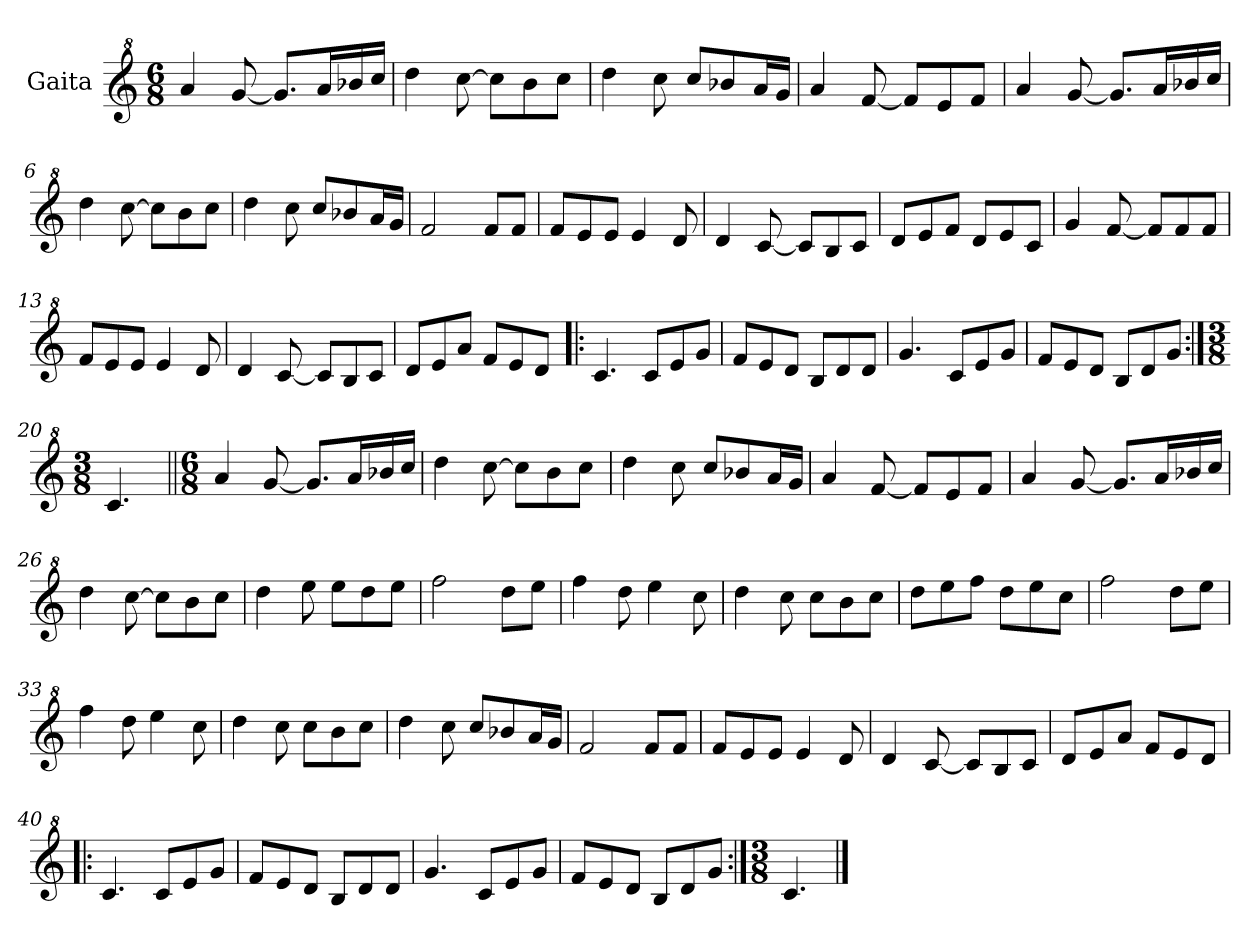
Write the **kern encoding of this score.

**kern
*part1
*staff1
*I"Gaita
*clefG^2
*k[]
*M6/8
*MM195
=1
4aa/
[8gg/
8.gg/L]
16aa/L
16bb-X/
16ccc/JJ
=2
4ddd\
[8ccc\
8ccc\L]
8bb\
8ccc\J
=3
4ddd\
8ccc\
8ccc/L
8bb-X/
16aa/L
16gg/JJ
=4
4aa/
[8ff/
8ff/L]
8ee/
8ff/J
=5
4aa/
[8gg/
8.gg/L]
16aa/L
16bb-X/
16ccc/JJ
=6
4ddd\
[8ccc\
8ccc\L]
8bb\
8ccc\J
!!LO:LB:g=z
=7
4ddd\
8ccc\
8ccc/L
8bb-X/
16aa/L
16gg/JJ
=8
2ff/
8ff/L
8ff/J
=9
8ff/L
8ee/
8ee/J
4ee/
8dd/
=10
4dd/
[8cc/
8cc/L]
8b/
8cc/J
=11
8dd/L
8ee/
8ff/J
8dd/L
8ee/
8cc/J
=12
4gg/
[8ff/
8ff/L]
8ff/
8ff/J
=13
8ff/L
8ee/
8ee/J
4ee/
8dd/
!!LO:LB:g=z
=14
4dd/
[8cc/
8cc/L]
8b/
8cc/J
=15
8dd/L
8ee/
8aa/J
8ff/L
8ee/
8dd/J
=16!|:
4.cc/
8cc/L
8ee/
8gg/J
=17
8ff/L
8ee/
8dd/J
8b/L
8dd/
8dd/J
=18
4.gg/
8cc/L
8ee/
8gg/J
=19
8ff/L
8ee/
8dd/J
8b/L
8dd/
8gg/J
=20:|!
*M3/8
4.cc/
!!LO:LB:g=z
=21||
*M6/8
4aa/
[8gg/
8.gg/L]
16aa/L
16bb-X/
16ccc/JJ
=22
4ddd\
[8ccc\
8ccc\L]
8bb\
8ccc\J
=23
4ddd\
8ccc\
8ccc/L
8bb-X/
16aa/L
16gg/JJ
=24
4aa/
[8ff/
8ff/L]
8ee/
8ff/J
=25
4aa/
[8gg/
8.gg/L]
16aa/L
16bb-X/
16ccc/JJ
=26
4ddd\
[8ccc\
8ccc\L]
8bb\
8ccc\J
!!LO:LB:g=z
=27
4ddd\
8eee\
8eee\L
8ddd\
8eee\J
=28
2fff\
8ddd\L
8eee\J
=29
4fff\
8ddd\
4eee\
8ccc\
=30
4ddd\
8ccc\
8ccc\L
8bb\
8ccc\J
=31
8ddd\L
8eee\
8fff\J
8ddd\L
8eee\
8ccc\J
=32
2fff\
8ddd\L
8eee\J
=33
4fff\
8ddd\
4eee\
8ccc\
=34
4ddd\
8ccc\
8ccc\L
8bb\
8ccc\J
!!LO:LB:g=z
=35
4ddd\
8ccc\
8ccc/L
8bb-X/
16aa/L
16gg/JJ
=36
2ff/
8ff/L
8ff/J
=37
8ff/L
8ee/
8ee/J
4ee/
8dd/
=38
4dd/
[8cc/
8cc/L]
8b/
8cc/J
=39
8dd/L
8ee/
8aa/J
8ff/L
8ee/
8dd/J
=40!|:
4.cc/
8cc/L
8ee/
8gg/J
=41
8ff/L
8ee/
8dd/J
8b/L
8dd/
8dd/J
!!LO:LB:g=z
=42
4.gg/
8cc/L
8ee/
8gg/J
=43
8ff/L
8ee/
8dd/J
8b/L
8dd/
8gg/J
=44:|!
*M3/8
4.cc/
==
*-
